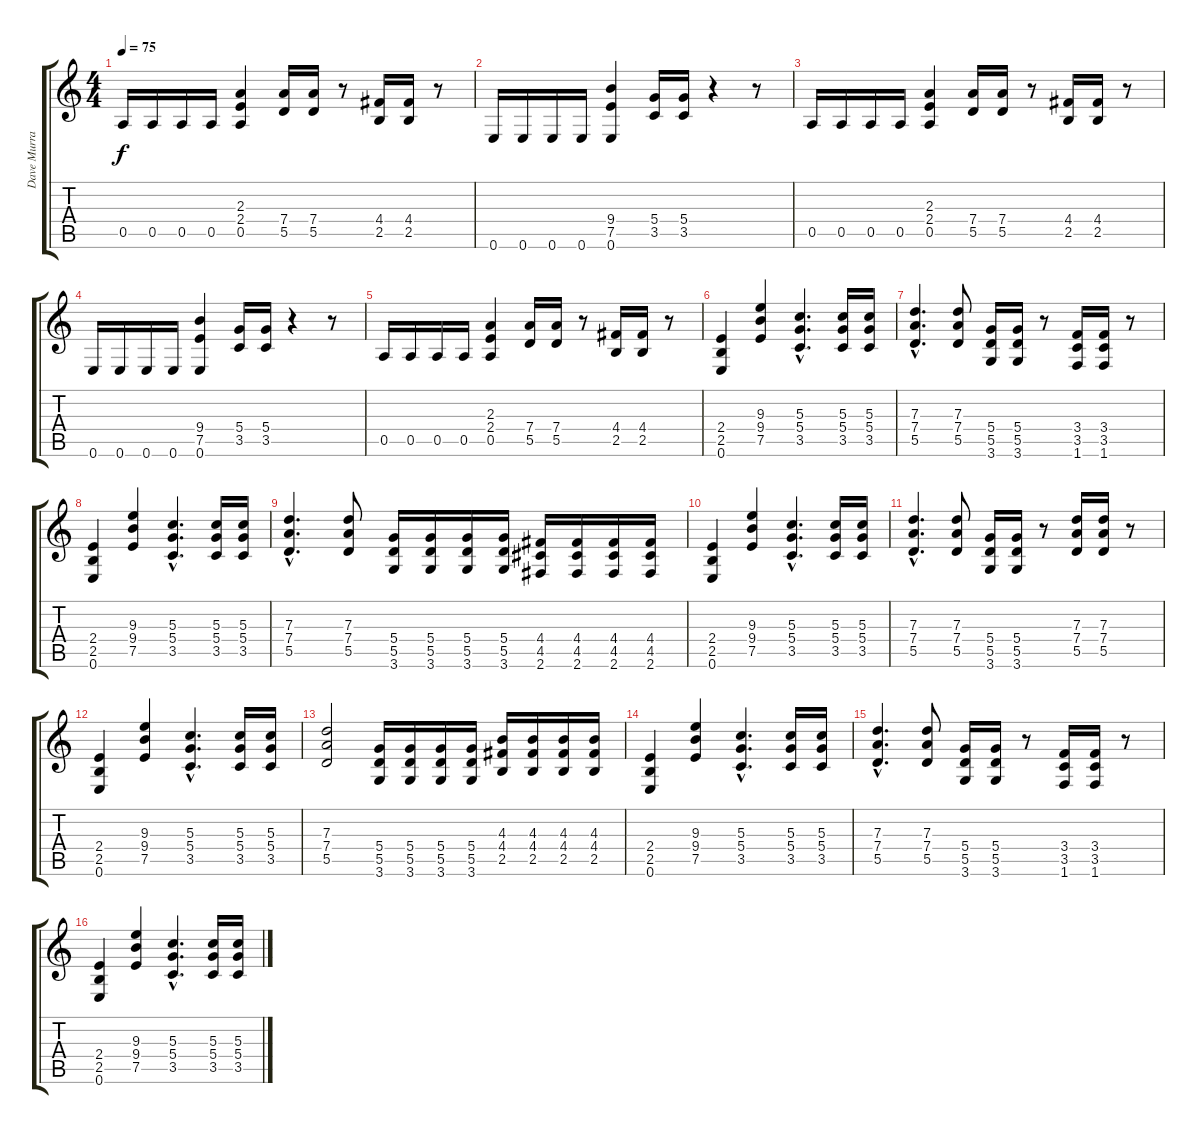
\track ("Dave Murray" "Dave Murra") {instrument distortionguitar}
\staff {score tabs}
\tuning (E4 B3 G3 D3 A2 E2) {hide}
\ts (4 4)
\tempo 75
\clef g2
\ks c
0.5.16{dy f} 0.5.16 0.5.16 0.5.16 (2.3 2.4 0.5).4 (7.4 5.5).16 (7.4 5.5).16 r.8 (4.4 2.5).16 (4.4 2.5).16 r.8 |
0.6.16 0.6.16 0.6.16 0.6.16 (9.4 7.5 0.6).4 (5.4 3.5).16 (5.4 3.5).16 r.4 r.8 |
0.5.16 0.5.16 0.5.16 0.5.16 (2.3 2.4 0.5).4 (7.4 5.5).16 (7.4 5.5).16 r.8 (4.4 2.5).16 (4.4 2.5).16 r.8 |
0.6.16 0.6.16 0.6.16 0.6.16 (9.4 7.5 0.6).4 (5.4 3.5).16 (5.4 3.5).16 r.4 r.8 |
0.5.16 0.5.16 0.5.16 0.5.16 (2.3 2.4 0.5).4 (7.4 5.5).16 (7.4 5.5).16 r.8 (4.4 2.5).16 (4.4 2.5).16 r.8 |
(2.4 2.5 0.6).4 (9.3 9.4 7.5).4 (5.3{hac} 5.4{hac} 3.5{hac}).4{d} (5.3 5.4 3.5).16 (5.3 5.4 3.5).16 |
(7.3{hac} 7.4{hac} 5.5{hac}).4{d} (7.3 7.4 5.5).8 (5.4 5.5 3.6).16 (5.4 5.5 3.6).16 r.8 (3.4 3.5 1.6).16 (3.4 3.5 1.6).16 r.8 |
(2.4 2.5 0.6).4 (9.3 9.4 7.5).4 (5.3{hac} 5.4{hac} 3.5{hac}).4{d} (5.3 5.4 3.5).16 (5.3 5.4 3.5).16 |
(7.3{hac} 7.4{hac} 5.5{hac}).4{d} (7.3 7.4 5.5).8 (5.4 5.5 3.6).16 (5.4 5.5 3.6).16 (5.4 5.5 3.6).16 (5.4 5.5 3.6).16 (4.4 4.5 2.6).16 (4.4 4.5 2.6).16 (4.4 4.5 2.6).16 (4.4 4.5 2.6).16 |
(2.4 2.5 0.6).4 (9.3 9.4 7.5).4 (5.3{hac} 5.4{hac} 3.5{hac}).4{d} (5.3 5.4 3.5).16 (5.3 5.4 3.5).16 |
(7.3{hac} 7.4{hac} 5.5{hac}).4{d} (7.3 7.4 5.5).8 (5.4 5.5 3.6).16 (5.4 5.5 3.6).16 r.8 (7.3 7.4 5.5).16 (7.3 7.4 5.5).16 r.8 |
(2.4 2.5 0.6).4 (9.3 9.4 7.5).4 (5.3{hac} 5.4{hac} 3.5{hac}).4{d} (5.3 5.4 3.5).16 (5.3 5.4 3.5).16 |
(7.3 7.4 5.5).2 (5.4 5.5 3.6).16 (5.4 5.5 3.6).16 (5.4 5.5 3.6).16 (5.4 5.5 3.6).16 (4.3 4.4 2.5).16 (4.3 4.4 2.5).16 (4.3 4.4 2.5).16 (4.3 4.4 2.5).16 |
(2.4 2.5 0.6).4 (9.3 9.4 7.5).4 (5.3{hac} 5.4{hac} 3.5{hac}).4{d} (5.3 5.4 3.5).16 (5.3 5.4 3.5).16 |
(7.3{hac} 7.4{hac} 5.5{hac}).4{d} (7.3 7.4 5.5).8 (5.4 5.5 3.6).16 (5.4 5.5 3.6).16 r.8 (3.4 3.5 1.6).16 (3.4 3.5 1.6).16 r.8 |
(2.4 2.5 0.6).4 (9.3 9.4 7.5).4 (5.3{hac} 5.4{hac} 3.5{hac}).4{d} (5.3 5.4 3.5).16 (5.3 5.4 3.5).16
